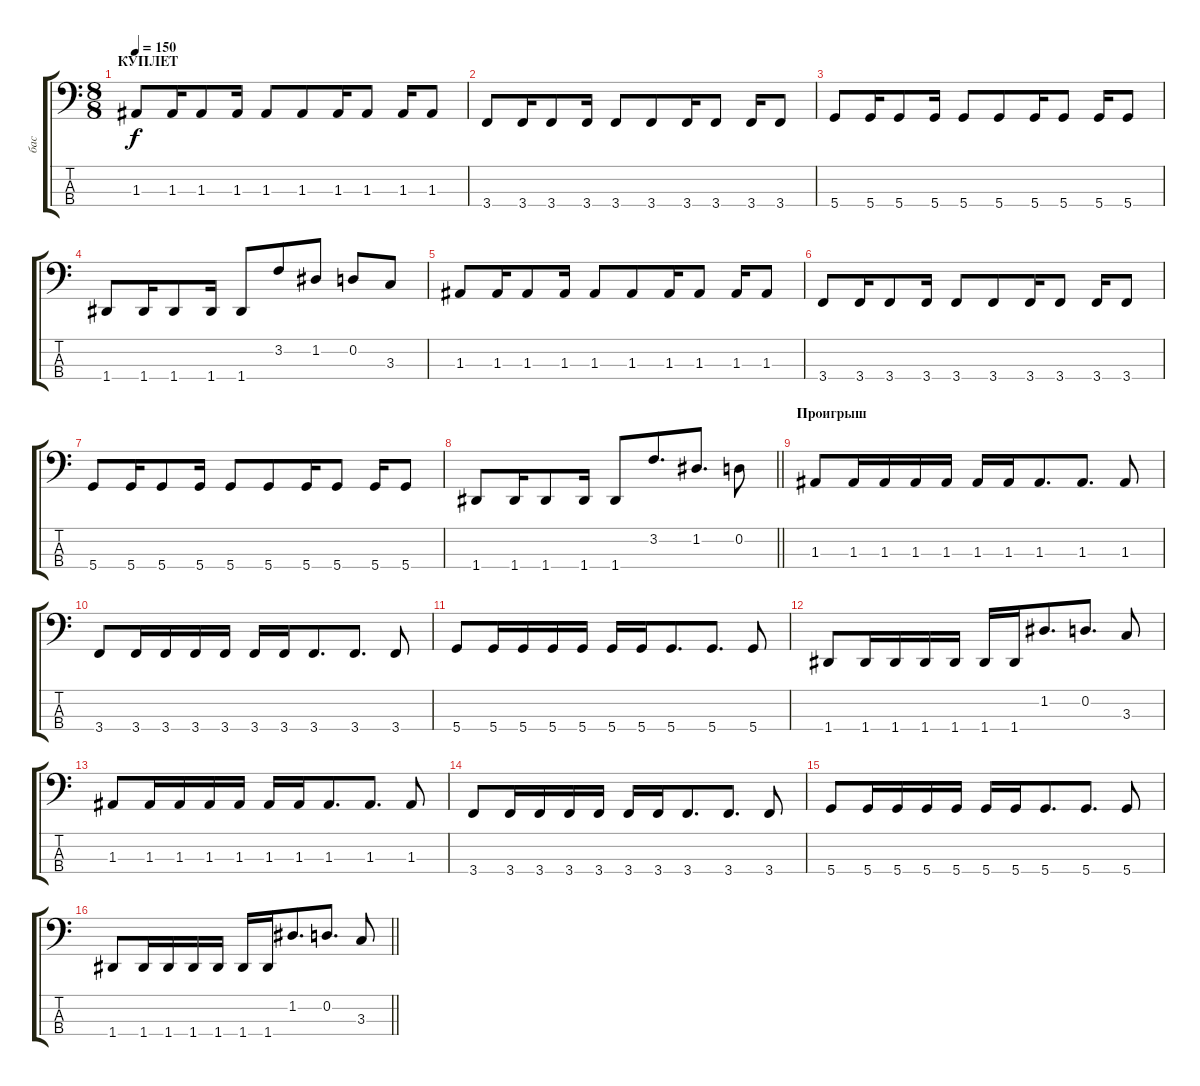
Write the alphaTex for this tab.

\track ("бас" "бас") {instrument electricbassfinger}
\staff {score tabs}
\tuning (G2 D2 A1 D1) {hide}
\ts (8 8)
\section ("" "КУПЛЕТ")
\tempo 150
\clef f4
\ks c
1.3.8{dy f} 1.3.16 1.3.8 1.3.16 1.3.8 1.3.8 1.3.16 1.3.8 1.3.16 1.3.8 |
3.4.8 3.4.16 3.4.8 3.4.16 3.4.8 3.4.8 3.4.16 3.4.8 3.4.16 3.4.8 |
5.4.8 5.4.16 5.4.8 5.4.16 5.4.8 5.4.8 5.4.16 5.4.8 5.4.16 5.4.8 |
1.4.8 1.4.16 1.4.8 1.4.16 1.4.8 3.2.8 1.2.8 0.2.8 3.3.8 |
1.3.8 1.3.16 1.3.8 1.3.16 1.3.8 1.3.8 1.3.16 1.3.8 1.3.16 1.3.8 |
3.4.8 3.4.16 3.4.8 3.4.16 3.4.8 3.4.8 3.4.16 3.4.8 3.4.16 3.4.8 |
5.4.8 5.4.16 5.4.8 5.4.16 5.4.8 5.4.8 5.4.16 5.4.8 5.4.16 5.4.8 |
\barLineRight lightlight
1.4.8 1.4.16 1.4.8 1.4.16 1.4.8 3.2.8{d} 1.2.8{d} 0.2.8 |
\section ("" "Проигрыш")
1.3.8 1.3.16 1.3.16 1.3.16 1.3.16 1.3.16 1.3.16 1.3.8{d} 1.3.8{d} 1.3.8 |
3.4.8 3.4.16 3.4.16 3.4.16 3.4.16 3.4.16 3.4.16 3.4.8{d} 3.4.8{d} 3.4.8 |
5.4.8 5.4.16 5.4.16 5.4.16 5.4.16 5.4.16 5.4.16 5.4.8{d} 5.4.8{d} 5.4.8 |
1.4.8 1.4.16 1.4.16 1.4.16 1.4.16 1.4.16 1.4.16 1.2.8{d} 0.2.8{d} 3.3.8 |
1.3.8 1.3.16 1.3.16 1.3.16 1.3.16 1.3.16 1.3.16 1.3.8{d} 1.3.8{d} 1.3.8 |
3.4.8 3.4.16 3.4.16 3.4.16 3.4.16 3.4.16 3.4.16 3.4.8{d} 3.4.8{d} 3.4.8 |
5.4.8 5.4.16 5.4.16 5.4.16 5.4.16 5.4.16 5.4.16 5.4.8{d} 5.4.8{d} 5.4.8 |
\barLineRight lightlight
1.4.8 1.4.16 1.4.16 1.4.16 1.4.16 1.4.16 1.4.16 1.2.8{d} 0.2.8{d} 3.3.8
